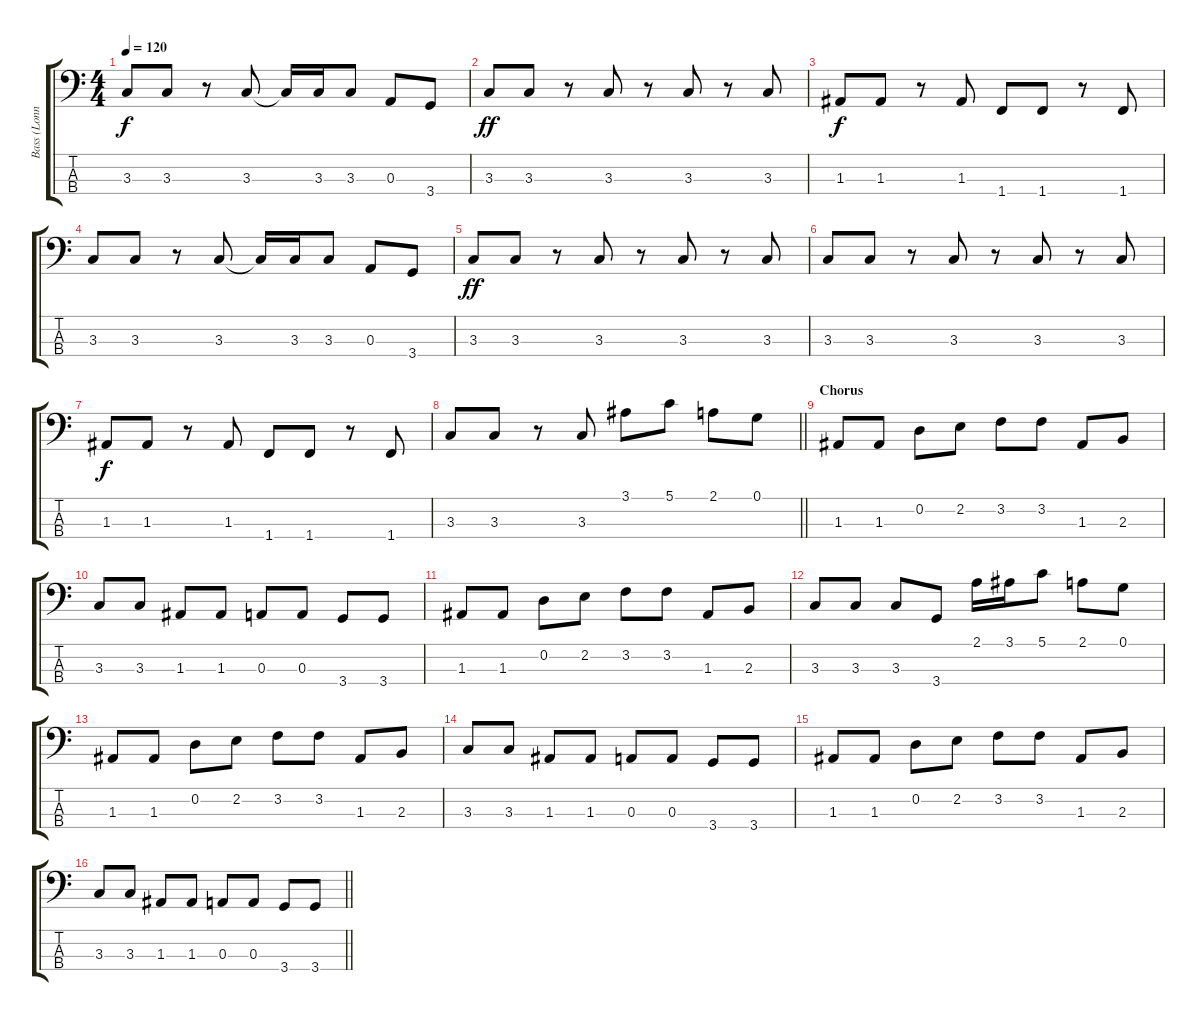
\track ("Bass (Lonnie Turner)" "Bass (Lonn") {instrument electricbasspick}
\staff {score tabs}
\tuning (G2 D2 A1 E1) {hide}
\ts (4 4)
\tempo 120
\clef f4
\ks c
3.3.8{dy f} 3.3.8 r.8 3.3.8 3.3{t}.16 3.3.16 3.3.8 0.3.8 3.4.8 |
3.3.8{dy ff} 3.3.8 r.8 3.3.8 r.8 3.3.8 r.8 3.3.8 |
1.3.8{dy f} 1.3.8 r.8 1.3.8 1.4.8 1.4.8 r.8 1.4.8 |
3.3.8 3.3.8 r.8 3.3.8 3.3{t}.16 3.3.16 3.3.8 0.3.8 3.4.8 |
3.3.8{dy ff} 3.3.8 r.8 3.3.8 r.8 3.3.8 r.8 3.3.8 |
3.3.8 3.3.8 r.8 3.3.8 r.8 3.3.8 r.8 3.3.8 |
1.3.8{dy f} 1.3.8 r.8 1.3.8 1.4.8 1.4.8 r.8 1.4.8 |
\barLineRight lightlight
3.3.8 3.3.8 r.8 3.3.8 3.1.8 5.1.8 2.1.8 0.1.8 |
\section ("" "Chorus")
1.3.8 1.3.8 0.2.8 2.2.8 3.2.8 3.2.8 1.3.8 2.3.8 |
3.3.8 3.3.8 1.3.8 1.3.8 0.3.8 0.3.8 3.4.8 3.4.8 |
1.3.8 1.3.8 0.2.8 2.2.8 3.2.8 3.2.8 1.3.8 2.3.8 |
3.3.8 3.3.8 3.3.8 3.4.8 2.1.16 3.1.16 5.1.8 2.1.8 0.1.8 |
1.3.8 1.3.8 0.2.8 2.2.8 3.2.8 3.2.8 1.3.8 2.3.8 |
3.3.8 3.3.8 1.3.8 1.3.8 0.3.8 0.3.8 3.4.8 3.4.8 |
1.3.8 1.3.8 0.2.8 2.2.8 3.2.8 3.2.8 1.3.8 2.3.8 |
\barLineRight lightlight
3.3.8 3.3.8 1.3.8 1.3.8 0.3.8 0.3.8 3.4.8 3.4.8
